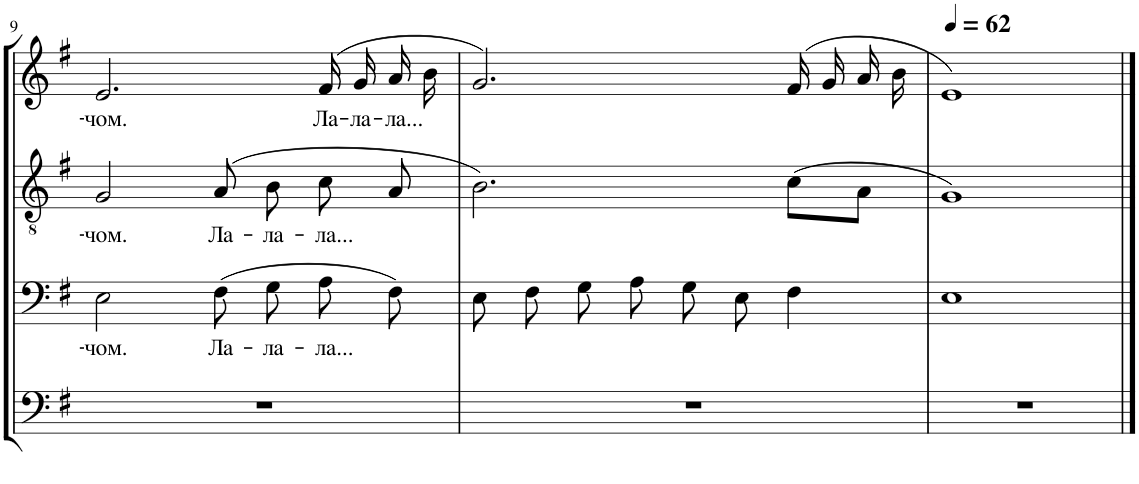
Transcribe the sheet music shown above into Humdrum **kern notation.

**kern	**kern	**text	**kern	**text	**kern	**text
*part4	*part3	*part3	*part2	*part2	*part1	*part1
*staff4	*staff3	*staff3	*staff2	*staff2	*staff1	*staff1
*I"Духовые	*I"Духовые	*	*I"Валторна Фа	*	*I"Терменвокс	*
!!LO:PB:g=z
*clefF4	*clefF4	*	*clefGv2	*	*clefG2	*
*k[f#]	*k[f#]	*	*k[f#]	*	*k[f#]	*
*M4/4	*M4/4	*	*M4/4	*	*M4/4	*
=9	=9	=9	=9	=9	=9	=9
!	!	!LO:LY:b	!	!LO:LY:b	!	!LO:LY:b
1r	2E\	-чом.	2G/	-чом.	2.e/	-чом.
!	!	!LO:LY:b	!	!LO:LY:b	!	!
.	(8F#\L	Ла-	(8A/	Ла-	.	.
!	!	!LO:LY:b	!	!LO:LY:b	!	!
.	8G\J	-ла-	8B\	-ла-	.	.
!	!	!LO:LY:b	!	!LO:LY:b	!	!LO:LY:b
.	8A\L	-ла...	8c\	-ла...	(16f#/LL	Ла-
!	!	!	!	!	!	!LO:LY:b
.	.	.	.	.	16g/J	-ла-
!	!	!	!	!	!	!LO:LY:b
.	8F#\J)	.	8A/	.	16a/L	-ла...
.	.	.	.	.	16b/JJ	.
=10	=10	=10	=10	=10	=10	=10
1r	8E\L	.	2.B\)	.	2.g/)	.
.	8F#\J	.	.	.	.	.
.	8G\L	.	.	.	.	.
.	8A\J	.	.	.	.	.
.	8G\L	.	.	.	.	.
.	8E\J	.	.	.	.	.
.	4F#\	.	(8c\L	.	(16f#/LL	.
.	.	.	.	.	16g/J	.
.	.	.	8A\J	.	16a/L	.
.	.	.	.	.	16b/JJ	.
=11	=11	=11	=11	=11	=11	=11
*	*	*	*	*	*MM62	*
1r	1E	.	1G)	.	1e)	.
==	==	==	==	==	==	==
*-	*-	*-	*-	*-	*-	*-
